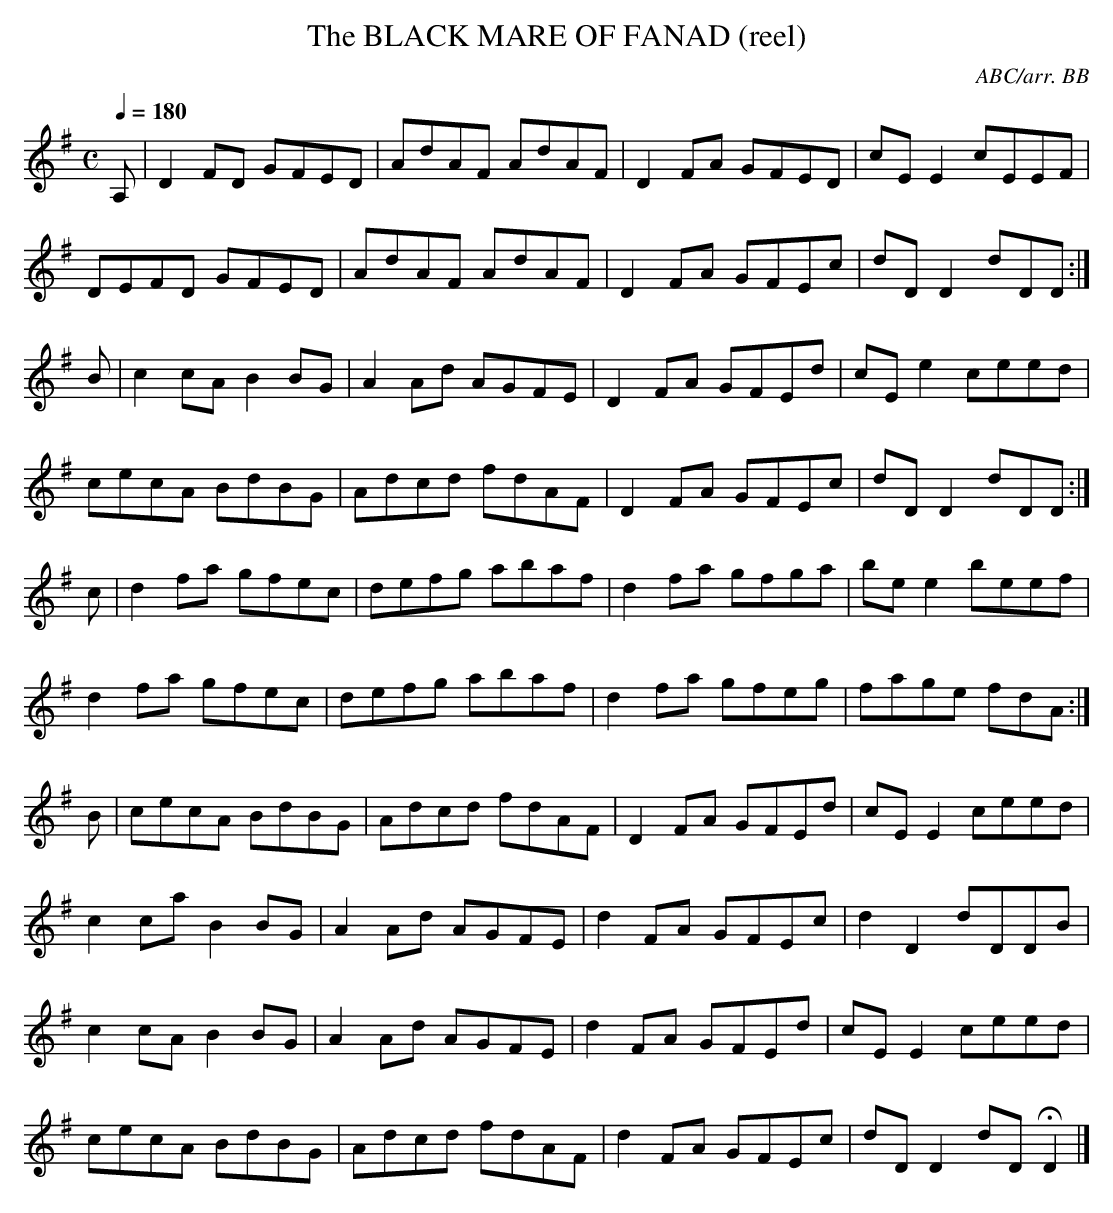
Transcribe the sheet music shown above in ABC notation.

X:1
T:BLACK MARE OF FANAD (reel), The
C:ABC/arr. BB
Q:1/4=180
L:1/8
M:C
K:Dmix
A,|D2FD GFED|AdAF AdAF|D2FA GFED|cEE2 cEEF|
DEFD GFED|AdAF AdAF|D2FA GFEc|dDD2 dDD:|
B|c2cA B2BG|A2Ad AGFE|D2FA GFEd|cEe2 ceed|
cecA BdBG|Adcd fdAF|D2FA GFEc|dDD2 dDD:|
c|d2fa gfec|defg abaf|d2fa gfga|be e2 beef|
d2fa gfec|defg abaf|d2fa gfeg|fage fdA:|
B|cecA BdBG|Adcd fdAF|D2FA GFEd|cEE2 ceed|
c2ca B2BG|A2Ad AGFE|d2 FA GFEc|d2D2 dDDB|
c2cA B2BG|A2Ad AGFE|d2 FA GFEd|cEE2 ceed|
cecA BdBG|Adcd fdAF|d2 FA GFEc|dDD2 dDHD2|]
